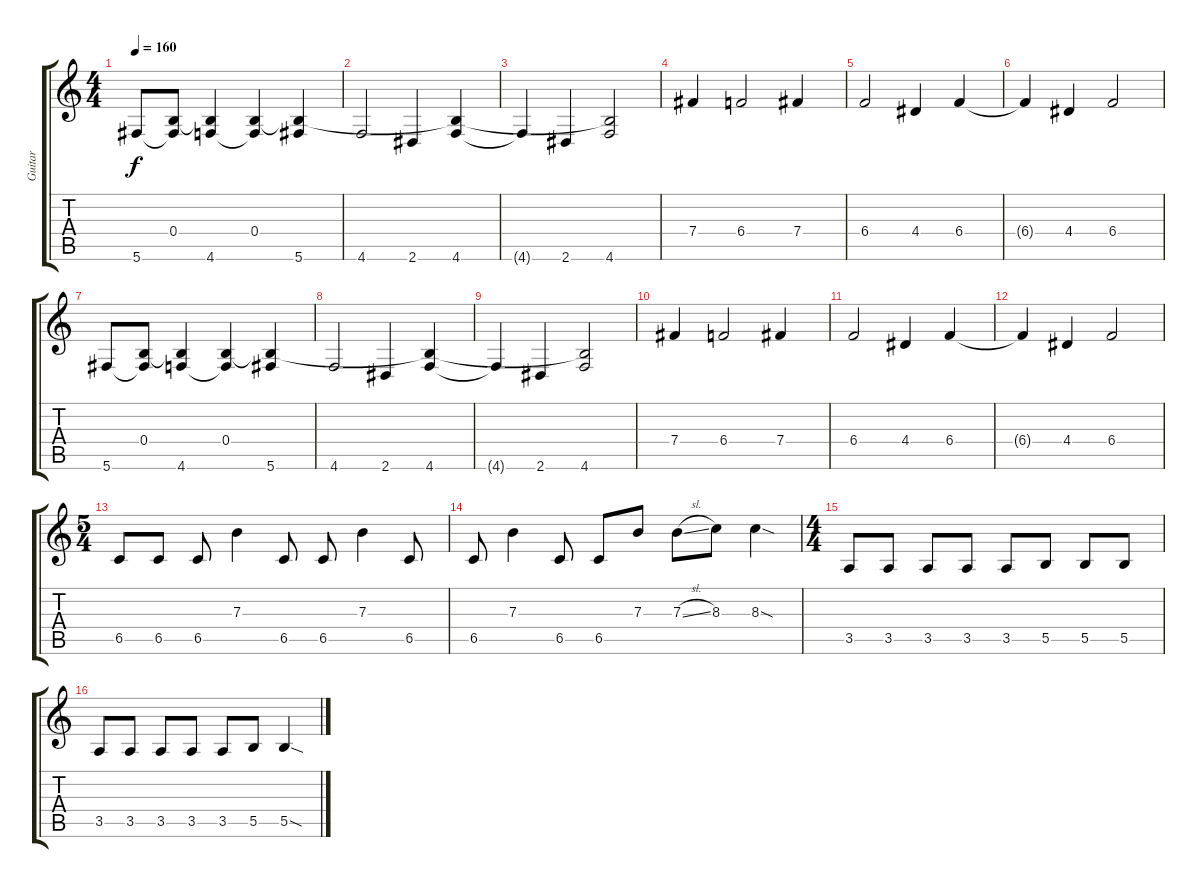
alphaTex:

\track ("Guitar" "Guitar") {instrument distortionguitar}
\staff {score tabs}
\tuning (Db4 Ab3 E3 B2 Gb2 Db2) {hide}
\ts (4 4)
\tempo 160
\clef g2
\ks c
5.6.8{dy f} (0.4 5.6{t}).8 (0.4{t} 4.6).4 (0.4 4.6{t}).4 (0.4{t} 5.6).4 |
4.6.2 2.6.4 (0.4{t} 4.6).4 |
4.6{t}.4 2.6.4 (0.4{t} 4.6).2 |
7.4.4 6.4.2 7.4.4 |
6.4.2 4.4.4 6.4.4 |
6.4{t}.4 4.4.4 6.4.2 |
5.6.8 (0.4 5.6{t}).8 (0.4{t} 4.6).4 (0.4 4.6{t}).4 (0.4{t} 5.6).4 |
4.6.2 2.6.4 (0.4{t} 4.6).4 |
4.6{t}.4 2.6.4 (0.4{t} 4.6).2 |
7.4.4 6.4.2 7.4.4 |
6.4.2 4.4.4 6.4.4 |
6.4{t}.4 4.4.4 6.4.2 |
\ts (5 4)
6.5.8 6.5.8 6.5.8 7.3.4 6.5.8 6.5.8 7.3.4 6.5.8 |
6.5.8 7.3.4 6.5.8 6.5.8 7.3.8 7.3{sl}.8 8.3.8 8.3{sod}.4 |
\ts (4 4)
3.5.8 3.5.8 3.5.8 3.5.8 3.5.8 5.5.8 5.5.8 5.5.8 |
3.5.8 3.5.8 3.5.8 3.5.8 3.5.8 5.5.8 5.5{sod}.4
